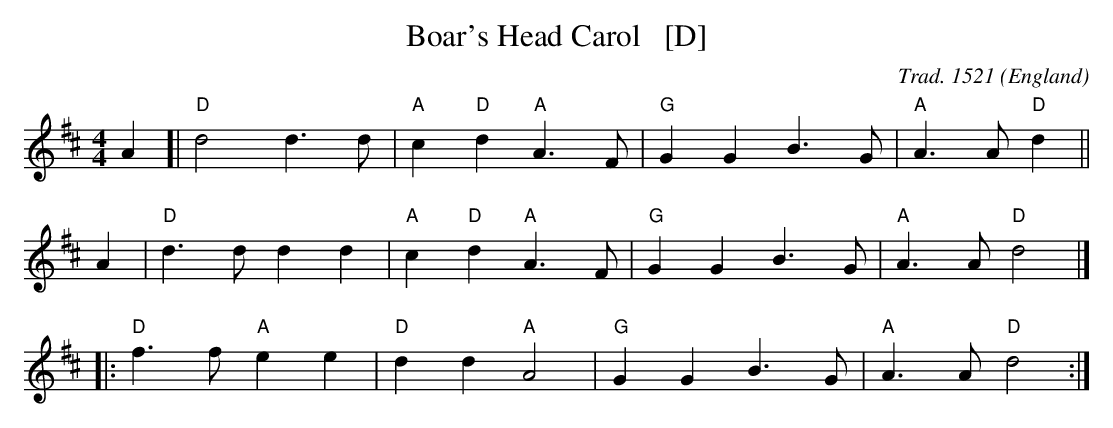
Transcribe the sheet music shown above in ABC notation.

X:1
T: Boar's Head Carol   [D]
C: Trad. 1521
O: England
M: 4/4
L: 1/4
K: D
A [| "D"d2 d>d | "A"c "D"d "A"A>F | "G"G G B>G | "A"A>A "D"d ||
A | "D"d>d d d | "A"c "D"d "A"A>F | "G"G G B>G | "A"A>A "D"d2 |]
|: \
"D"f>f "A"e e | "D"d d "A"A2 | "G"G G B>G | "A"A>A "D"d2 :|
